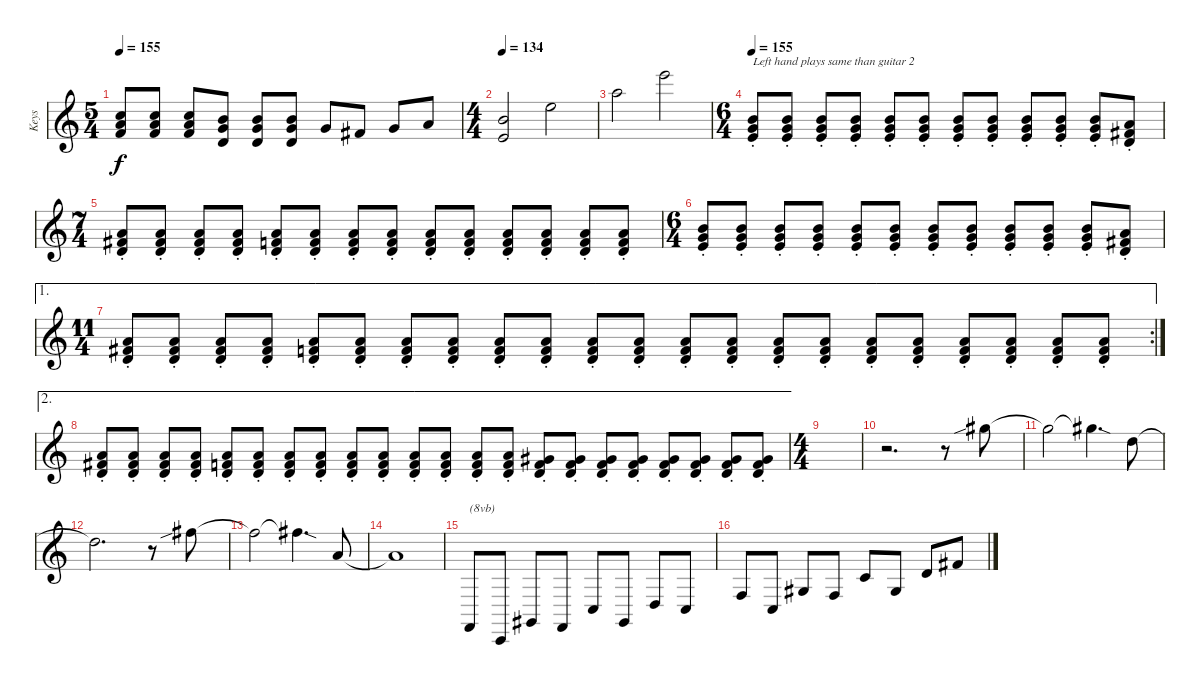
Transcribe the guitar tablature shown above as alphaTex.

\track ("Keys" "Keys") {instrument electricpiano1}
\staff {score}
\tuning (E4 B3 G3 D3 A2 E2 B1) {hide}
\ts (5 4)
\tempo 155
\clef g2
\ks c
(8.1 10.2 10.3).8{dy f} (8.1 10.2 10.3).8 (8.1 10.2 10.3).8 (7.1 8.2 7.3).8 (7.1 8.2 7.3).8 (7.1 8.2 7.3).8 8.2.8 7.2.8 8.2.8 5.1.8 |
\ts (4 4)
\tempo 134
(7.1 5.2).2 12.1.2 |
17.1.2 24.1.2 |
\ts (6 4)
\tempo 155
(0.1{st} 21.4{st} 22.5{st}).8{txt "Left hand plays same than guitar 2"} (0.1{st} 21.4{st} 22.5{st}).8 (0.1{st} 21.4{st} 22.5{st}).8 (0.1{st} 21.4{st} 22.5{st}).8 (0.1{st} 21.4{st} 22.5{st}).8 (0.1{st} 21.4{st} 22.5{st}).8 (0.1{st} 21.4{st} 22.5{st}).8 (0.1{st} 21.4{st} 22.5{st}).8 (0.1{st} 21.4{st} 22.5{st}).8 (0.1{st} 21.4{st} 22.5{st}).8 (0.1{st} 21.4{st} 22.5{st}).8 (19.4{st} 21.5{st} 22.6{st}).8 |
\ts (7 4)
(19.4{st} 21.5{st} 22.6{st}).8 (19.4{st} 21.5{st} 22.6{st}).8 (19.4{st} 21.5{st} 22.6{st}).8 (19.4{st} 21.5{st} 22.6{st}).8 (19.4{st} 20.5{st} 22.6{st}).8 (19.4{st} 20.5{st} 22.6{st}).8 (19.4{st} 20.5{st} 22.6{st}).8 (19.4{st} 20.5{st} 22.6{st}).8 (19.4{st} 20.5{st} 22.6{st}).8 (19.4{st} 20.5{st} 22.6{st}).8 (19.4{st} 20.5{st} 22.6{st}).8 (19.4{st} 20.5{st} 22.6{st}).8 (19.4{st} 20.5{st} 22.6{st}).8 (19.4{st} 20.5{st} 22.6{st}).8 |
\ts (6 4)
(0.1{st} 21.4{st} 22.5{st}).8 (0.1{st} 21.4{st} 22.5{st}).8 (0.1{st} 21.4{st} 22.5{st}).8 (0.1{st} 21.4{st} 22.5{st}).8 (0.1{st} 21.4{st} 22.5{st}).8 (0.1{st} 21.4{st} 22.5{st}).8 (0.1{st} 21.4{st} 22.5{st}).8 (0.1{st} 21.4{st} 22.5{st}).8 (0.1{st} 21.4{st} 22.5{st}).8 (0.1{st} 21.4{st} 22.5{st}).8 (0.1{st} 21.4{st} 22.5{st}).8 (19.4{st} 21.5{st} 22.6{st}).8 |
\ae 1
\rc 2
\ts (11 4)
(19.4{st} 21.5{st} 22.6{st}).8 (19.4{st} 21.5{st} 22.6{st}).8 (19.4{st} 21.5{st} 22.6{st}).8 (19.4{st} 21.5{st} 22.6{st}).8 (19.4{st} 20.5{st} 22.6{st}).8 (19.4{st} 20.5{st} 22.6{st}).8 (19.4{st} 20.5{st} 22.6{st}).8 (19.4{st} 20.5{st} 22.6{st}).8 (19.4{st} 20.5{st} 22.6{st}).8 (19.4{st} 20.5{st} 22.6{st}).8 (19.4{st} 20.5{st} 22.6{st}).8 (19.4{st} 20.5{st} 22.6{st}).8 (19.4{st} 20.5{st} 22.6{st}).8 (19.4{st} 20.5{st} 22.6{st}).8 (19.4{st} 20.5{st} 22.6{st}).8 (19.4{st} 20.5{st} 22.6{st}).8 (19.4{st} 20.5{st} 22.6{st}).8 (19.4{st} 20.5{st} 22.6{st}).8 (19.4{st} 20.5{st} 22.6{st}).8 (19.4{st} 20.5{st} 22.6{st}).8 (19.4{st} 20.5{st} 22.6{st}).8 (19.4{st} 20.5{st} 22.6{st}).8 |
\ae 2
(19.4{st} 21.5{st} 22.6{st}).8 (19.4{st} 21.5{st} 22.6{st}).8 (19.4{st} 21.5{st} 22.6{st}).8 (19.4{st} 21.5{st} 22.6{st}).8 (19.4{st} 20.5{st} 22.6{st}).8 (19.4{st} 20.5{st} 22.6{st}).8 (19.4{st} 20.5{st} 22.6{st}).8 (19.4{st} 20.5{st} 22.6{st}).8 (19.4{st} 20.5{st} 22.6{st}).8 (19.4{st} 20.5{st} 22.6{st}).8 (19.4{st} 20.5{st} 22.6{st}).8 (19.4{st} 20.5{st} 22.6{st}).8 (19.4{st} 20.5{st} 22.6{st}).8 (19.4{st} 20.5{st} 22.6{st}).8 (9.2{st} 10.3{st} 12.4{st}).8 (9.2{st} 10.3{st} 12.4{st}).8 (9.2{st} 10.3{st} 12.4{st}).8 (9.2{st} 10.3{st} 12.4{st}).8 (9.2{st} 10.3{st} 12.4{st}).8 (9.2{st} 10.3{st} 12.4{st}).8 (9.2{st} 10.3{st} 12.4{st}).8 (9.2{st} 10.3{st} 12.4{st}).8 |
\ts (4 4)
|
r.2{d} r.8{instrument lead1square} 16.1{sib}.8{instrument lead1square} |
16.1{t}.2 16.1{sod t}.4{d} 10.1.8 |
10.1{t}.2{d} r.8 14.1{sib}.8 |
14.1{t}.2 14.1{sod t}.4{d} 5.1.8 |
5.1{t}.1 |
6.7.8{txt "(8vb)"} 1.7.8 4.6.8 6.7.8 3.5.8 4.6.8 0.4.8 3.5.8 |
3.4.8 3.5.8 1.3.8 3.4.8 1.2.8 1.3.8 3.2.8 7.2.8
